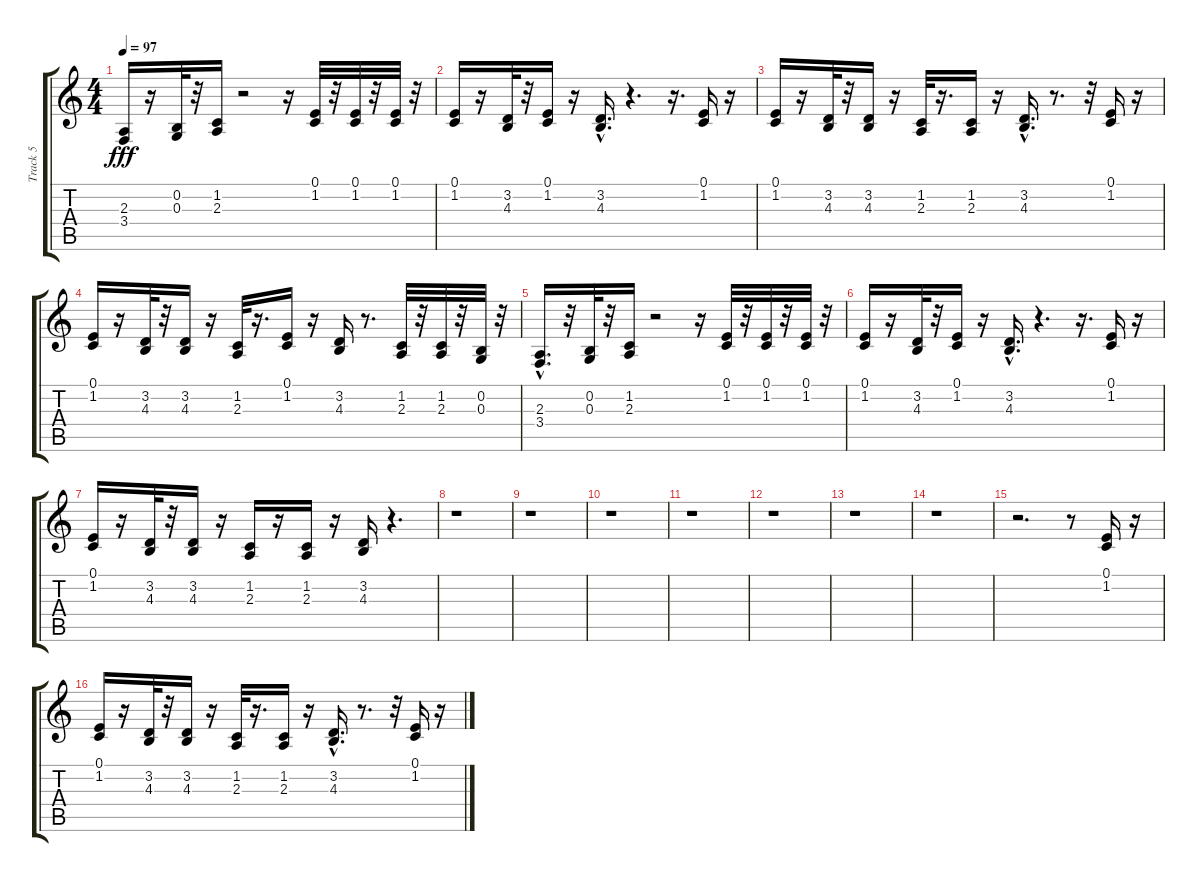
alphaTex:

\track ("Track 5" "Track 5") {instrument choiraahs}
\staff {score tabs}
\tuning (E4 B3 G3 D3 A2 E2) {hide}
\ts (4 4)
\tempo 97
\clef g2
\ks c
(2.3 3.4).16{dy fff} r.16 (0.2 0.3).32 r.32 (1.2 2.3).16 r.2 r.16 (0.1 1.2).32 r.32 (0.1 1.2).32 r.32 (0.1 1.2).32 r.32 |
(0.1 1.2).16 r.16 (3.2 4.3).32 r.32 (0.1 1.2).16 r.16 (3.2{hac} 4.3{hac}).16{d} r.4{d} r.16{d} (0.1 1.2).16 r.16 |
(0.1 1.2).16 r.16 (3.2 4.3).32 r.32 (3.2 4.3).16 r.16 (1.2 2.3).32 r.16{d} (1.2 2.3).16 r.16 (3.2{hac} 4.3).16{d} r.8{d} r.32 (0.1 1.2).16 r.16 |
(0.1 1.2).16 r.16 (3.2 4.3).32 r.32 (3.2 4.3).16 r.16 (1.2 2.3).32 r.16{d} (0.1 1.2).16 r.16 (3.2 4.3).16 r.8{d} (1.2 2.3).32 r.32 (1.2 2.3).32 r.32 (0.2 0.3).32 r.32 |
(2.3{hac} 3.4).16{d} r.32 (0.2 0.3).32 r.32 (1.2 2.3).16 r.2 r.16 (0.1 1.2).32 r.32 (0.1 1.2).32 r.32 (0.1 1.2).32 r.32 |
(0.1 1.2).16 r.16 (3.2 4.3).32 r.32 (0.1 1.2).16 r.16 (3.2{hac} 4.3{hac}).16{d} r.4{d} r.16{d} (0.1 1.2).16 r.16 |
(0.1 1.2).16 r.16 (3.2 4.3).32 r.32 (3.2 4.3).16 r.16 (1.2 2.3).16 r.16 (1.2 2.3).16 r.16 (3.2 4.3).16 r.4{d} |
r.1 |
r.1 |
r.1 |
r.1 |
r.1 |
r.1 |
r.1 |
r.2{d} r.8 (0.1 1.2).16 r.16 |
(0.1 1.2).16 r.16 (3.2 4.3).32 r.32 (3.2 4.3).16 r.16 (1.2 2.3).32 r.16{d} (1.2 2.3).16 r.16 (3.2{hac} 4.3).16{d} r.8{d} r.32 (0.1 1.2).16 r.16
